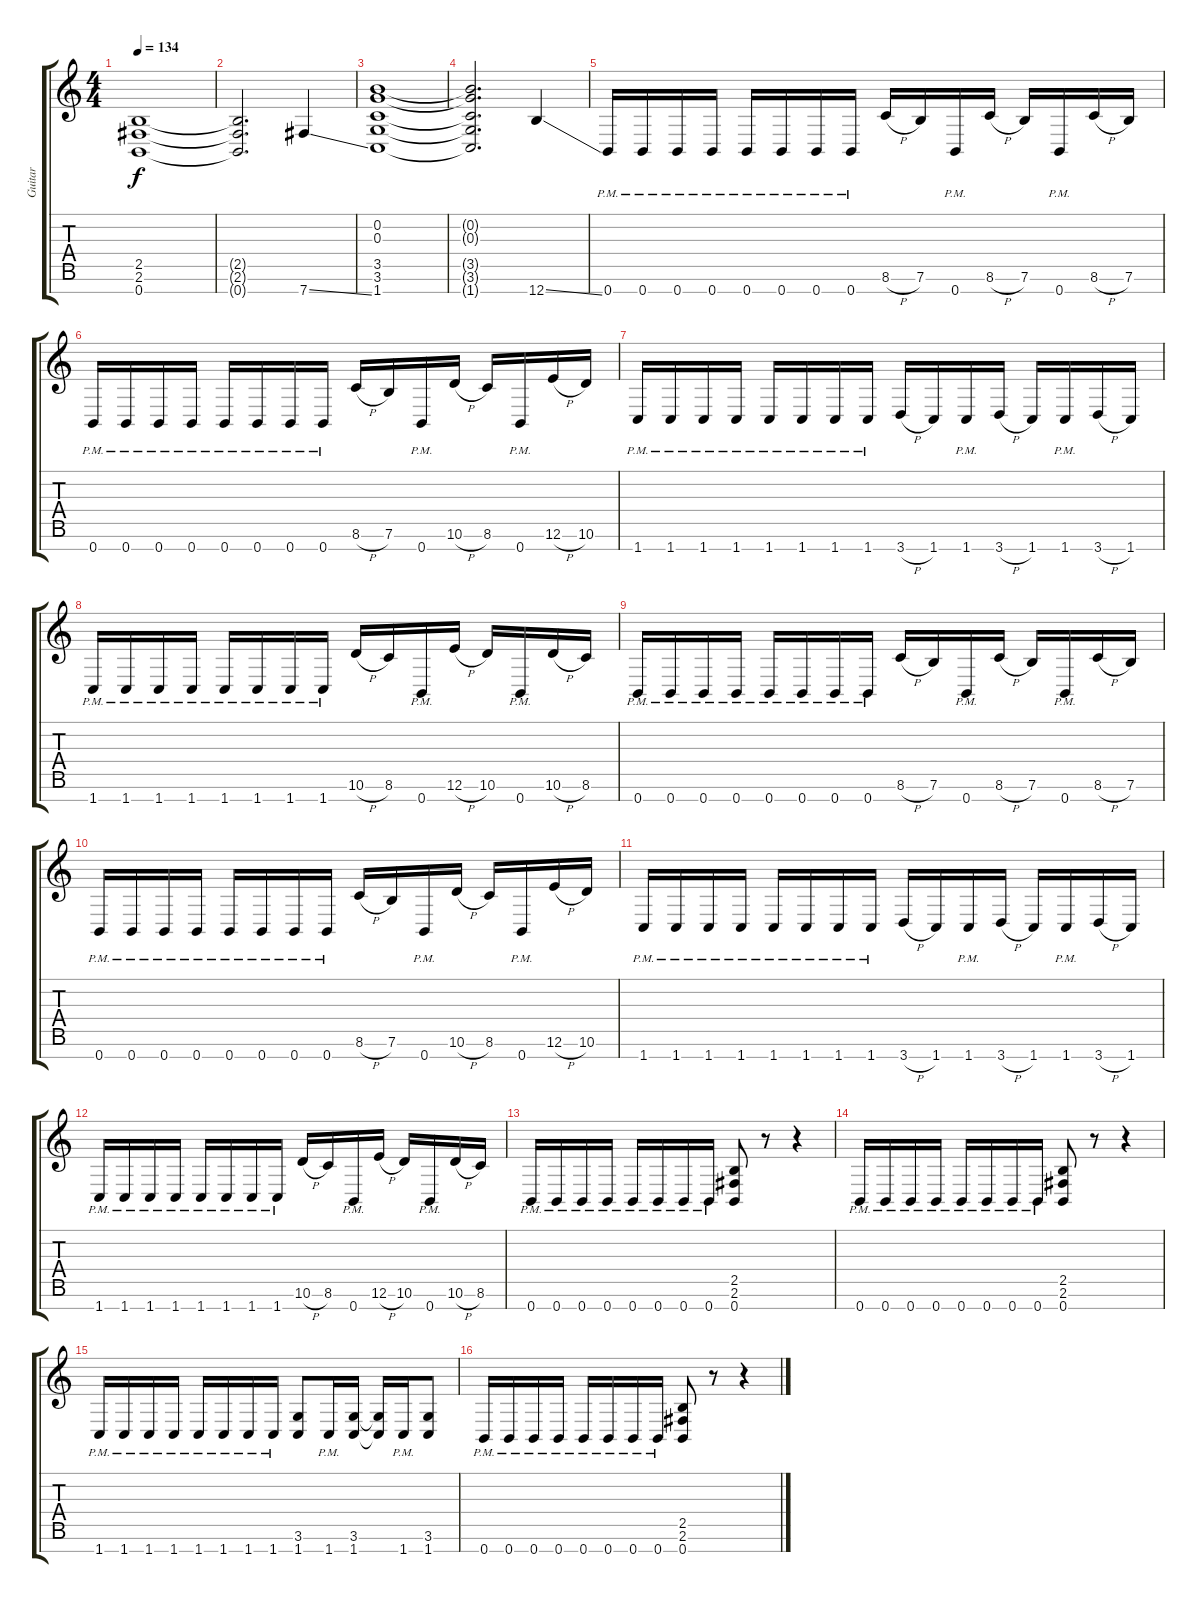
\track ("Guitar" "Guitar") {instrument distortionguitar}
\staff {score tabs}
\tuning (E4 B3 G3 D3 A2 E2 B1) {hide}
\ts (4 4)
\tempo 134
\clef g2
\ks c
(2.5 2.6 0.7).1{dy f} |
(2.5{t} 2.6{t} 0.7{t}).2{d} 7.7{ss}.4 |
(0.2 0.3 3.5 3.6 1.7).1 |
(0.2{t} 0.3{t} 3.5{t} 3.6{t} 1.7{t}).2{d} 12.7{ss}.4 |
0.7{pm}.16 0.7{pm}.16 0.7{pm}.16 0.7{pm}.16 0.7{pm}.16 0.7{pm}.16 0.7{pm}.16 0.7{pm}.16 8.6{h}.16 7.6.16 0.7{pm}.16 8.6{h}.16 7.6.16 0.7{pm}.16 8.6{h}.16 7.6.16 |
0.7{pm}.16 0.7{pm}.16 0.7{pm}.16 0.7{pm}.16 0.7{pm}.16 0.7{pm}.16 0.7{pm}.16 0.7{pm}.16 8.6{h}.16 7.6.16 0.7{pm}.16 10.6{h}.16 8.6.16 0.7{pm}.16 12.6{h}.16 10.6.16 |
1.7{pm}.16 1.7{pm}.16 1.7{pm}.16 1.7{pm}.16 1.7{pm}.16 1.7{pm}.16 1.7{pm}.16 1.7{pm}.16 3.7{h}.16 1.7.16 1.7{pm}.16 3.7{h}.16 1.7.16 1.7{pm}.16 3.7{h}.16 1.7.16 |
1.7{pm}.16 1.7{pm}.16 1.7{pm}.16 1.7{pm}.16 1.7{pm}.16 1.7{pm}.16 1.7{pm}.16 1.7{pm}.16 10.6{h}.16 8.6.16 0.7{pm}.16 12.6{h}.16 10.6.16 0.7{pm}.16 10.6{h}.16 8.6.16 |
0.7{pm}.16 0.7{pm}.16 0.7{pm}.16 0.7{pm}.16 0.7{pm}.16 0.7{pm}.16 0.7{pm}.16 0.7{pm}.16 8.6{h}.16 7.6.16 0.7{pm}.16 8.6{h}.16 7.6.16 0.7{pm}.16 8.6{h}.16 7.6.16 |
0.7{pm}.16 0.7{pm}.16 0.7{pm}.16 0.7{pm}.16 0.7{pm}.16 0.7{pm}.16 0.7{pm}.16 0.7{pm}.16 8.6{h}.16 7.6.16 0.7{pm}.16 10.6{h}.16 8.6.16 0.7{pm}.16 12.6{h}.16 10.6.16 |
1.7{pm}.16 1.7{pm}.16 1.7{pm}.16 1.7{pm}.16 1.7{pm}.16 1.7{pm}.16 1.7{pm}.16 1.7{pm}.16 3.7{h}.16 1.7.16 1.7{pm}.16 3.7{h}.16 1.7.16 1.7{pm}.16 3.7{h}.16 1.7.16 |
1.7{pm}.16 1.7{pm}.16 1.7{pm}.16 1.7{pm}.16 1.7{pm}.16 1.7{pm}.16 1.7{pm}.16 1.7{pm}.16 10.6{h}.16 8.6.16 0.7{pm}.16 12.6{h}.16 10.6.16 0.7{pm}.16 10.6{h}.16 8.6.16 |
0.7{pm}.16 0.7{pm}.16 0.7{pm}.16 0.7{pm}.16 0.7{pm}.16 0.7{pm}.16 0.7{pm}.16 0.7{pm}.16 (2.5 2.6 0.7).8 r.8 r.4 |
0.7{pm}.16 0.7{pm}.16 0.7{pm}.16 0.7{pm}.16 0.7{pm}.16 0.7{pm}.16 0.7{pm}.16 0.7{pm}.16 (2.5 2.6 0.7).8 r.8 r.4 |
1.7{pm}.16 1.7{pm}.16 1.7{pm}.16 1.7{pm}.16 1.7{pm}.16 1.7{pm}.16 1.7{pm}.16 1.7{pm}.16 (3.6 1.7).8 1.7{pm}.16 (3.6 1.7).16 (3.6{t} 1.7{t}).16 1.7{pm}.16 (3.6 1.7).8 |
0.7{pm}.16 0.7{pm}.16 0.7{pm}.16 0.7{pm}.16 0.7{pm}.16 0.7{pm}.16 0.7{pm}.16 0.7{pm}.16 (2.5 2.6 0.7).8 r.8 r.4
